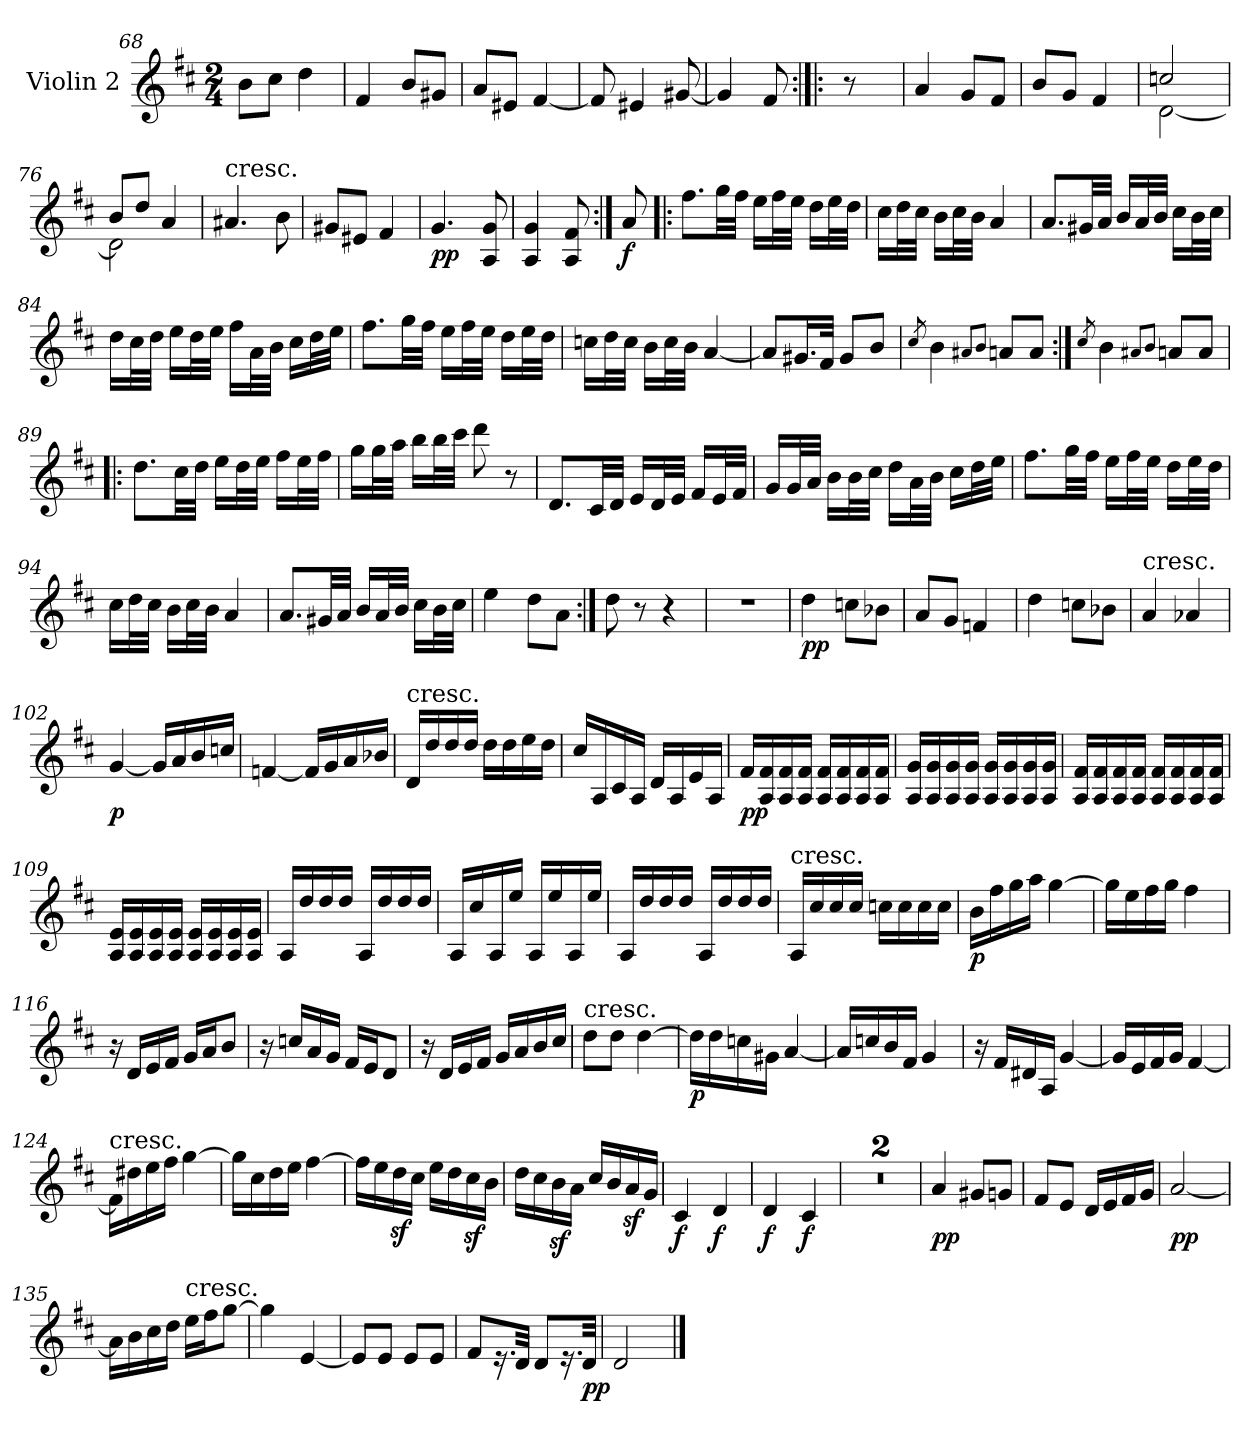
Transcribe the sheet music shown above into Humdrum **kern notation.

**kern	**dynam
*part1	*part1
*staff1	*staff1
*I"Violin 2	*
*I'Vln	*
*clefG2	*
*k[f#c#]	*
*D:	*
*M2/4	*
=68	=68
8b\L	.
8cc#\J	.
4dd\	.
!!LO:LB:g=z
=69	=69
4f#/	.
8b/L	.
8g#X/J	.
=70	=70
8a/L	.
8e#X/J	.
[4f#/	.
=71	=71
8f#/]	.
4e#X/	.
[8g#X/	.
=72	=72
4g#/]	.
8f#/	.
=72X10:|!|:	=72X10:|!|:
8r	.
=73	=73
4a/	.
8g/L	.
8f#/J	.
=74	=74
8b/L	.
8g/J	.
4f#/	.
=75	=75
*^	*
2ccn/	[<2d\	.
=76	=76	=76
8b/L	2d\]	.
8dd/J	.	.
4a/	.	.
*v	*v	*
=77	=77
!LO:TX:a:t=cresc.	!
4.a#X/	.
8b\	.
!!LO:LB:g=z
=78	=78
8g#X/L	.
8e#X/J	.
4f#/	.
=79	=79
!	!LO:DY:b
4.g/	pp
8A/ 8g/	.
=80	=80
4A/ 4g/	.
8A/ 8f#/	.
=80X11:|!	=80X11:|!
!	!LO:DY:b
8a/	f
=81!|:	=81!|:
8.ff#\L	.
32gg\LL	.
32ff#\JJJ	.
16ee\LL	.
32ff#\L	.
32ee\JJJ	.
16dd\LL	.
32ee\L	.
32dd\JJJ	.
=82	=82
16cc#\LL	.
32dd\L	.
32cc#\JJJ	.
16b\LL	.
32cc#\L	.
32b\JJJ	.
4a/	.
=83	=83
8.a/L	.
32g#X/LL	.
32a/JJJ	.
16b/LL	.
32a/L	.
32b/JJJ	.
16cc#\LL	.
32b\L	.
32cc#\JJJ	.
!!LO:LB:g=z
=84	=84
16dd\LL	.
32cc#\L	.
32dd\JJJ	.
16ee\LL	.
32dd\L	.
32ee\JJJ	.
16ff#\LL	.
32a\L	.
32b\JJJ	.
16cc#\LL	.
32dd\L	.
32ee\JJJ	.
=85	=85
8.ff#\L	.
32gg\LL	.
32ff#\JJJ	.
16ee\LL	.
32ff#\L	.
32ee\JJJ	.
16dd\LL	.
32ee\L	.
32dd\JJJ	.
=86	=86
16ccn\LL	.
32dd\L	.
32cc\JJJ	.
16b\LL	.
32cc\L	.
32b\JJJ	.
[4a/	.
=87	=87
8a/L]	.
16.g#X/L	.
32f#/JJk	.
8g#/L	.
8b/J	.
=88	=88
8qcc#/	.
4b\	.
8qa#X/L	.
8qb/J	.
8an/L	.
8a/J	.
!!LO:LB:g=z
=89:|!	=89:|!
8qcc#/	.
4b\	.
8qa#X/L	.
8qb/J	.
8an/L	.
8a/J	.
=89X12!|:	=89X12!|:
8.dd\L	.
32cc#\LL	.
32dd\JJJ	.
16ee\LL	.
32dd\L	.
32ee\JJJ	.
16ff#\LL	.
32ee\L	.
32ff#\JJJ	.
=90	=90
16gg\LL	.
32gg\L	.
32aa\JJJ	.
16bb\LL	.
32bb\L	.
32ccc#\JJJ	.
8ddd\	.
8r	.
=91	=91
8.d/L	.
32c#/LL	.
32d/JJJ	.
16e/LL	.
32d/L	.
32e/JJJ	.
16f#/LL	.
32e/L	.
32f#/JJJ	.
=92	=92
16g/LL	.
32g/L	.
32a/JJJ	.
16b\LL	.
32b\L	.
32cc#\JJJ	.
16dd\LL	.
32a\L	.
32b\JJJ	.
16cc#\LL	.
32dd\L	.
32ee\JJJ	.
!!LO:LB:g=z
=93	=93
8.ff#\L	.
32gg\LL	.
32ff#\JJJ	.
16ee\LL	.
32ff#\L	.
32ee\JJJ	.
16dd\LL	.
32ee\L	.
32dd\JJJ	.
=94	=94
16cc#\LL	.
32dd\L	.
32cc#\JJJ	.
16b\LL	.
32cc#\L	.
32b\JJJ	.
4a/	.
=95	=95
8.a/L	.
32g#X/LL	.
32a/JJJ	.
16b/LL	.
32a/L	.
32b/JJJ	.
16cc#\LL	.
32b\L	.
32cc#\JJJ	.
=96	=96
4ee\	.
8dd\L	.
8a\J	.
=97:|!	=97:|!
8dd\	.
8r	.
4r	.
=97X13	=97X13
2r	.
=98	=98
!	!LO:DY:b
4dd\	pp
8ccn\L	.
8b-X\J	.
!!LO:LB:g=z
=99	=99
8a/L	.
8g/J	.
4fn/	.
=100	=100
4dd\	.
8ccn\L	.
8b-X\J	.
=101	=101
!LO:TX:a:t=cresc.	!
4a/	.
4a-X/	.
=102	=102
!	!LO:DY:b
[4g/	p
16g/LL]	.
16a/	.
16b/	.
16ccn/JJ	.
=103	=103
[4fn/	.
16f/LL]	.
16g/	.
16a/	.
16b-X/JJ	.
=104	=104
!LO:TX:a:t=cresc.	!
16d/LL	.
16dd/	.
16dd/	.
16dd/JJ	.
16dd\LL	.
16dd\	.
16ee\	.
16dd\JJ	.
=105	=105
16cc#/LL	.
16A/	.
16c#/	.
16A/JJ	.
16d/LL	.
16A/	.
16e/	.
16A/JJ	.
!!LO:LB:g=z
=106	=106
!	!LO:DY:b
16f#/LL	pp
16A/ 16f#/	.
16A/ 16f#/	.
16A/ 16f#/JJ	.
16A/ 16f#/LL	.
16A/ 16f#/	.
16A/ 16f#/	.
16A/ 16f#/JJ	.
=107	=107
16A/ 16g/LL	.
16A/ 16g/	.
16A/ 16g/	.
16A/ 16g/JJ	.
16A/ 16g/LL	.
16A/ 16g/	.
16A/ 16g/	.
16A/ 16g/JJ	.
=108	=108
16A/ 16f#/LL	.
16A/ 16f#/	.
16A/ 16f#/	.
16A/ 16f#/JJ	.
16A/ 16f#/LL	.
16A/ 16f#/	.
16A/ 16f#/	.
16A/ 16f#/JJ	.
=109	=109
16A/ 16e/LL	.
16A/ 16e/	.
16A/ 16e/	.
16A/ 16e/JJ	.
16A/ 16e/LL	.
16A/ 16e/	.
16A/ 16e/	.
16A/ 16e/JJ	.
=110	=110
16A/LL	.
16dd/	.
16dd/	.
16dd/JJ	.
16A/LL	.
16dd/	.
16dd/	.
16dd/JJ	.
!!LO:LB:g=z
=111	=111
16A/LL	.
16cc#/	.
16A/	.
16ee/JJ	.
16A/LL	.
16ee/	.
16A/	.
16ee/JJ	.
=112	=112
16A/LL	.
16dd/	.
16dd/	.
16dd/JJ	.
16A/LL	.
16dd/	.
16dd/	.
16dd/JJ	.
=113	=113
!LO:TX:a:t=cresc.	!
16A/LL	.
16cc#/	.
16cc#/	.
16cc#/JJ	.
16ccn\LL	.
16cc\	.
16cc\	.
16cc\JJ	.
=114	=114
!	!LO:DY:b
16b\LL	p
16ff#\	.
16gg\	.
16aa\JJ	.
[4gg\	.
=115	=115
16gg\LL]	.
16ee\	.
16ff#\	.
16gg\JJ	.
4ff#\	.
=116	=116
16r	.
16d/LL	.
16e/	.
16f#/JJ	.
16g/LL	.
16a/J	.
8b/J	.
!!LO:LB:g=z
=117	=117
16r	.
16ccn/LL	.
16a/	.
16g/JJ	.
16f#/LL	.
16e/J	.
8d/J	.
=118	=118
16r	.
16d/LL	.
16e/	.
16f#/JJ	.
16g/LL	.
16a/	.
16b/	.
16cc#/JJ	.
=119	=119
!LO:TX:a:t=cresc.	!
8dd\L	.
8dd\J	.
[4dd\	.
=120	=120
!	!LO:DY:b
16dd\LL]	p
16dd\	.
16ccn\	.
16g#X\JJ	.
[4a/	.
=121	=121
16a/LL]	.
16ccn/	.
16b/	.
16f#/JJ	.
4g/	.
=122	=122
16r	.
16f#/LL	.
16d#X/	.
16A/JJ	.
[4g/	.
=123	=123
16g/LL]	.
16e/	.
16f#/	.
16g/JJ	.
[4f#/	.
!!LO:PB:g=z
=124	=124
!LO:TX:a:t=cresc.	!
16f#\LL]	.
16dd#X\	.
16ee\	.
16ff#\JJ	.
[4gg\	.
=125	=125
16gg\LL]	.
16cc#\	.
16dd\	.
16ee\JJ	.
[4ff#\	.
=126	=126
16ff#\LL]	.
16ee\	.
16ddz<\	.
16cc#\JJ	.
16ee\LL	.
16dd\	.
16cc#z<\	.
16b\JJ	.
=127	=127
16dd\LL	.
16cc#\	.
16bz<\	.
16a\JJ	.
16cc#/LL	.
16b/	.
16az</	.
16g/JJ	.
=128	=128
!	!LO:DY:b
4c#/	f
!	!LO:DY:b
4d/	f
=129	=129
!	!LO:DY:b
4d/	f
!	!LO:DY:b
4c#/	f
=130	=130
*MM50	*
2r	.
=131	=131
2r	.
!!LO:LB:g=z
=132	=132
!	!LO:DY:b
4a/	pp
8g#X/L	.
8gn/J	.
=133	=133
8f#/L	.
8e/J	.
16d/LL	.
16e/	.
16f#/	.
16g/JJ	.
=134	=134
!	!LO:DY:b
[2a/	pp
=135	=135
16a\LL]	.
16b\	.
16cc#\	.
16dd\JJ	.
!LO:TX:a:t=cresc.	!
16ee\LL	.
16ff#\J	.
[8gg\J	.
=136	=136
4gg\]	.
[4e/	.
=137	=137
8e/L]	.
8e/J	.
8e/L	.
8e/J	.
=138	=138
8f#/L	.
16.r	.
32d/Jkk	.
8d/L	.
16.r	.
!	!LO:DY:b
32d/Jkk	pp
=139	=139
2d/	.
==	==
*-	*-
